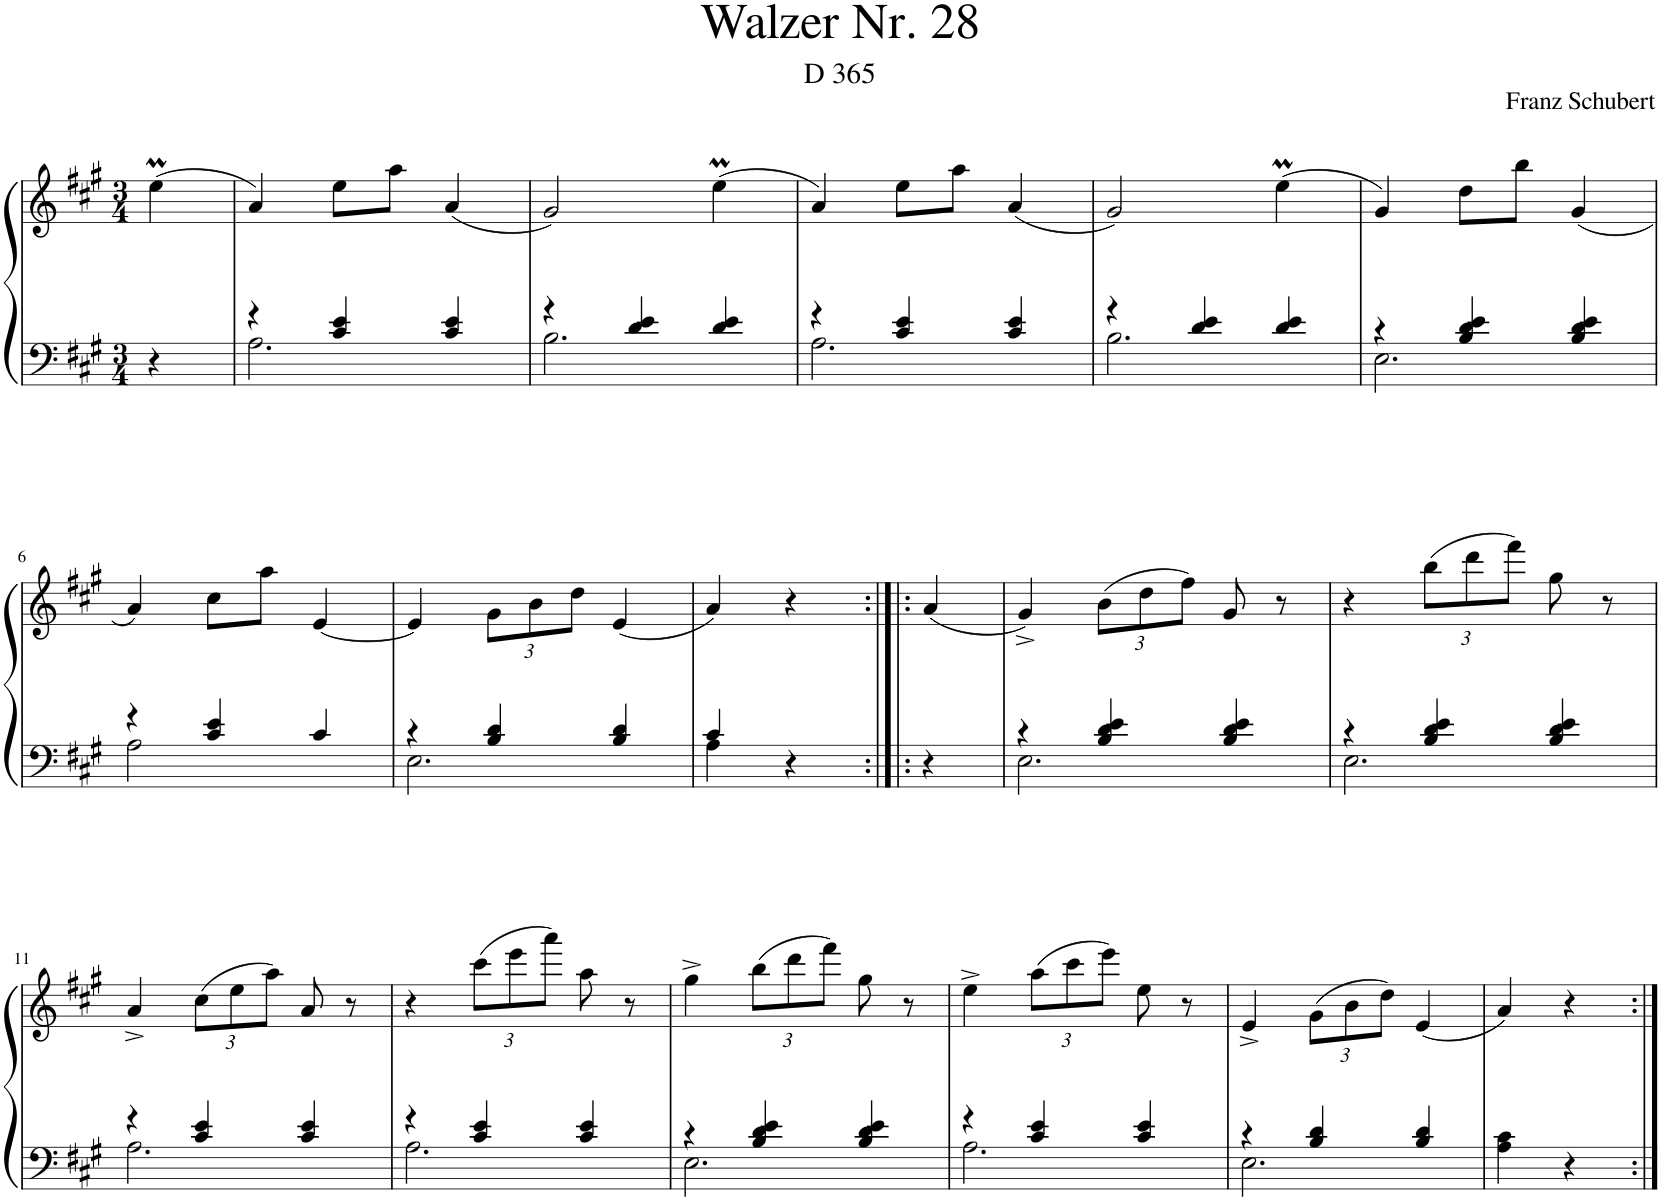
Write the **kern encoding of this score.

**kern	**kern
*part1	*part1
*staff2	*staff1
*I"Piano	*
*I'Pno.	*
*clefF4	*clefG2
*k[f#c#g#]	*k[f#c#g#]
*M3/4	*M3/4
=	=
4r	(4eeM\
=1	=1
*^	*
4r	2.A\	4a/)
4c#/ 4e/	.	8ee\L
.	.	8aa\J
4c#/ 4e/	.	(4a/
=2	=2	=2
4r	2.B\	2g#/)
4d/ 4e/	.	.
4d/ 4e/	.	(4eeM\
=3	=3	=3
4r	2.A\	4a/)
4c#/ 4e/	.	8ee\L
.	.	8aa\J
4c#/ 4e/	.	(4a/
=4	=4	=4
4r	2.B\	2g#/)
4d/ 4e/	.	.
4d/ 4e/	.	(4eeM\
=5	=5	=5
4r	2.E\	4g#/)
4B/ 4d/ 4e/	.	8dd\L
.	.	8bb\J
4B/ 4d/ 4e/	.	(4g#/
!!LO:LB:g=z
=6	=6	=6
4r	2A\	4a/)
4c#/ 4e/	.	8cc#\L
.	.	8aa\J
4c#/	4ryy	[4e/
=7	=7	=7
4r	2.E\	4e/]
*	*	*Xbrackettup
4B/ 4d/	.	12g#\L
.	.	12b\
.	.	12dd\J
4B/ 4d/	.	(4e/
=8	=8	=8
4c#/	4A\	4a/)
4r	4ryy	4r
*v	*v	*
=8X1:|!|:	=8X1:|!|:
4r	(4a/
=9	=9
*^	*
4r	2.E\	4g#^/)
4B/ 4d/ 4e/	.	(12b\L
.	.	12dd\
.	.	12ff#\J)
4B/ 4d/ 4e/	.	8g#/
.	.	8r
=10	=10	=10
4r	2.E\	4r
4B/ 4d/ 4e/	.	(12bb\L
.	.	12ddd\
.	.	12fff#\J)
4B/ 4d/ 4e/	.	8gg#\
.	.	8r
!!LO:LB:g=z
=11	=11	=11
4r	2.A\	4a^/
4c#/ 4e/	.	(12cc#\L
.	.	12ee\
.	.	12aa\J)
4c#/ 4e/	.	8a/
.	.	8r
=12	=12	=12
4r	2.A\	4r
4c#/ 4e/	.	(12ccc#\L
.	.	12eee\
.	.	12aaa\J)
4c#/ 4e/	.	8aa\
.	.	8r
=13	=13	=13
4r	2.E\	4gg#^\
4B/ 4d/ 4e/	.	(12bb\L
.	.	12ddd\
.	.	12fff#\J)
4B/ 4d/ 4e/	.	8gg#\
.	.	8r
=14	=14	=14
4r	2.A\	4ee^\
4c#/ 4e/	.	(12aa\L
.	.	12ccc#\
.	.	12eee\J)
4c#/ 4e/	.	8ee\
.	.	8r
=15	=15	=15
4r	2.E\	4e^/
4B/ 4d/	.	(12g#\L
.	.	12b\
.	.	12dd\J)
4B/ 4d/	.	(4e/
*v	*v	*
=16	=16
4A\ 4c#\	4a/)
4r	4r
=:|!	=:|!
*-	*-
